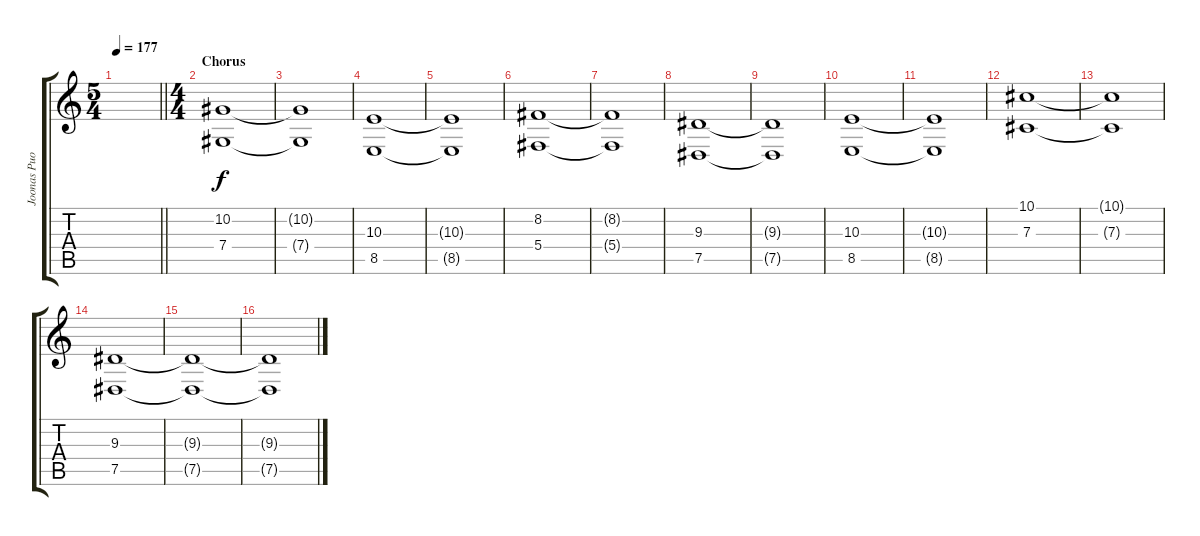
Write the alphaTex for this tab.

\track ("Joonas Puolakka 1" "Joonas Puo") {instrument synthstrings1}
\staff {score tabs}
\tuning (Eb4 Bb3 Gb3 Db3 Ab2 Eb2) {hide}
\ts (5 4)
\tempo 177
\clef g2
\barLineRight lightlight
\ks c
|
\ts (4 4)
\section ("" "Chorus")
(10.2 7.4).1 |
(10.2{t} 7.4{t}).1 |
(10.3 8.5).1 |
(10.3{t} 8.5{t}).1 |
(8.2 5.4).1 |
(8.2{t} 5.4{t}).1 |
(9.3 7.5).1 |
(9.3{t} 7.5{t}).1 |
(10.3 8.5).1 |
(10.3{t} 8.5{t}).1 |
(10.1 7.3).1 |
(10.1{t} 7.3{t}).1 |
(9.3 7.5).1 |
(9.3{t} 7.5{t}).1 |
(9.3{t} 7.5{t}).1
